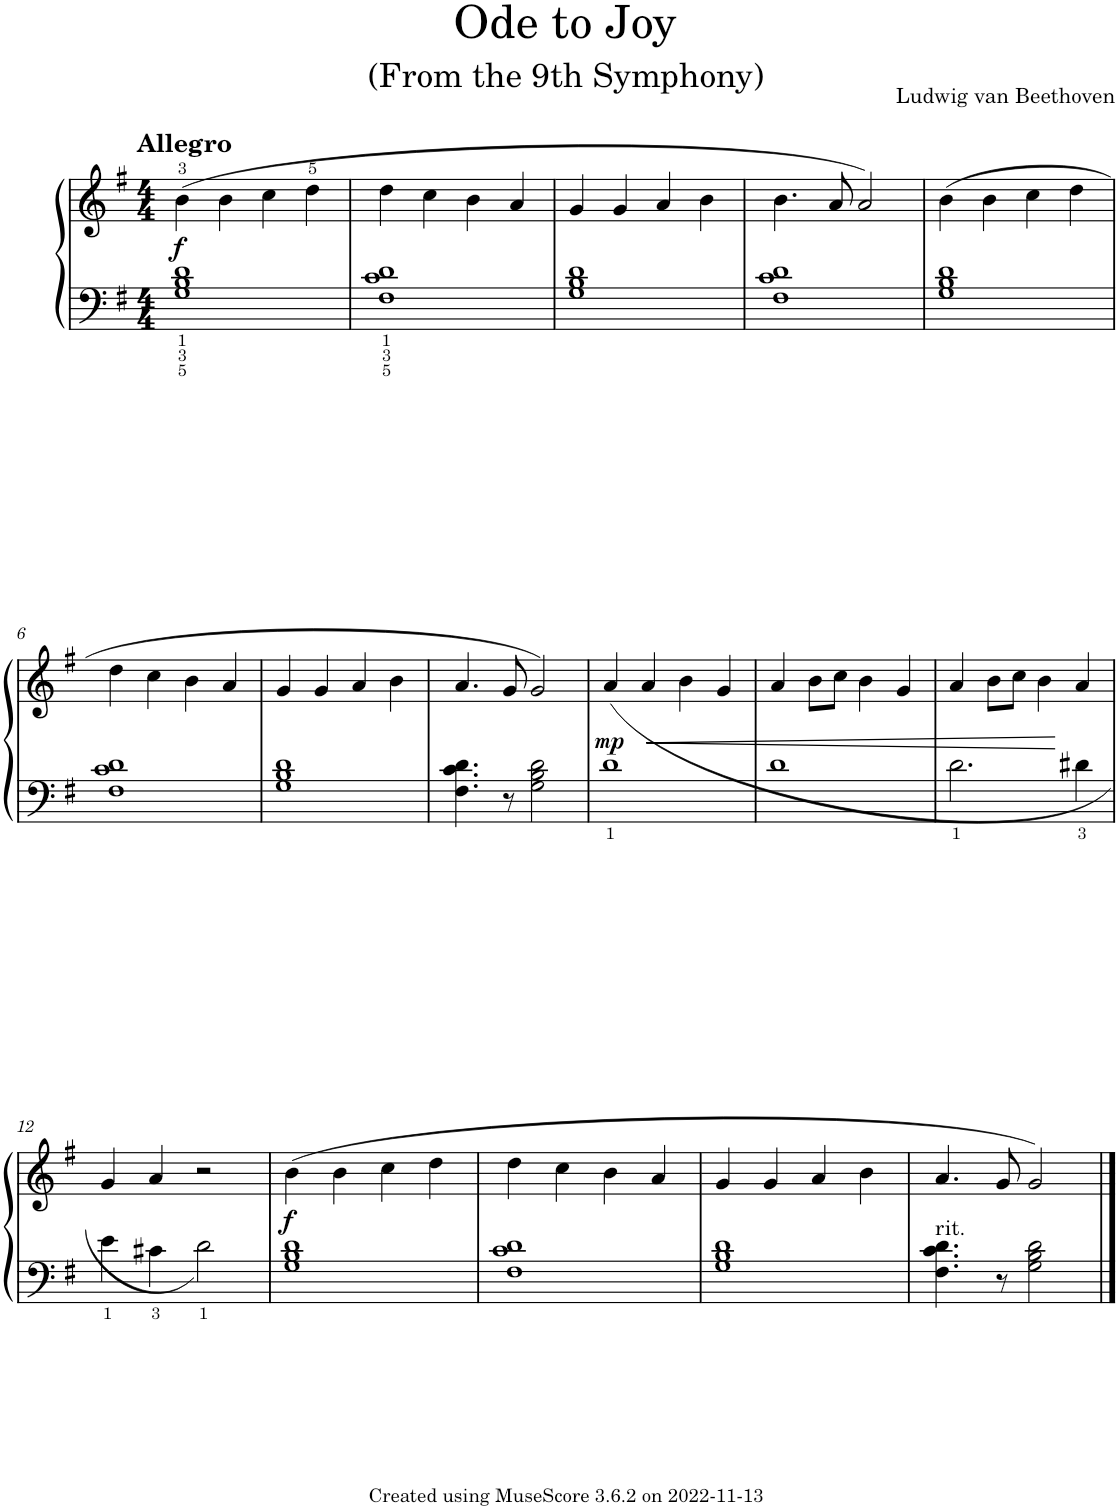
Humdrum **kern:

**kern	**kern	**dynam
*part1	*part1	*part1
*staff2	*staff1	*staff1/2
*I"Piano	*	*
*I'Pno.	*	*
*clefF4	*clefG2	*
*k[f#]	*k[f#]	*
*M4/4	*M4/4	*
=1	=1	=1
!	!LO:TX:a:B:t=Allegro	!
!	!	!LO:DY:b
1G 1B 1d	(4b\	f
.	4b\	.
.	4cc\	.
.	4dd\	.
=2	=2	=2
1F# 1c 1d	4dd\	.
.	4cc\	.
.	4b\	.
.	4a/	.
=3	=3	=3
1G 1B 1d	4g/	.
.	4g/	.
.	4a/	.
.	4b\	.
=4	=4	=4
1F# 1c 1d	4.b\	.
.	8a/	.
.	2a/)	.
=5	=5	=5
1G 1B 1d	(4b\	.
.	4b\	.
.	4cc\	.
.	4dd\	.
!!LO:LB:g=z
=6	=6	=6
1F# 1c 1d	4dd\	.
.	4cc\	.
.	4b\	.
.	4a/	.
=7	=7	=7
1G 1B 1d	4g/	.
.	4g/	.
.	4a/	.
.	4b\	.
=8	=8	=8
4.F#\ 4.c\ 4.d\	4.a/	.
8r	8g/	.
2G\ 2B\ 2d\	2g/)	.
=9	=9	=9
!	!	!LO:HP:b
!	!	!LO:DY:n=1:b
1d	(4a/	< mp
.	4a/	.
.	4b\	.
.	4g/	.
=10	=10	=10
1d	4a/	.
.	8b\L	.
.	8cc\J	.
.	4b\	.
.	4g/	.
=11	=11	=11
2.d\	4a/	.
.	8b\L	.
.	8cc\J	.
.	4b\	.
4d#X\	4a/	[
!!LO:LB:g=z
=12	=12	=12
4e\	4g/	.
4c#X\	4a/	.
2d\)	2r	.
=13	=13	=13
!	!	!LO:DY:b
1G 1B 1d	(4b\	f
.	4b\	.
.	4cc\	.
.	4dd\	.
=14	=14	=14
1F# 1c 1d	4dd\	.
.	4cc\	.
.	4b\	.
.	4a/	.
=15	=15	=15
1G 1B 1d	4g/	.
.	4g/	.
.	4a/	.
.	4b\	.
=16	=16	=16
!LO:TX:a:t=rit.	!	!
4.F#\ 4.c\ 4.d\	4.a/	.
8r	8g/	.
2G\ 2B\ 2d\	2g/)	.
==	==	==
*-	*-	*-
